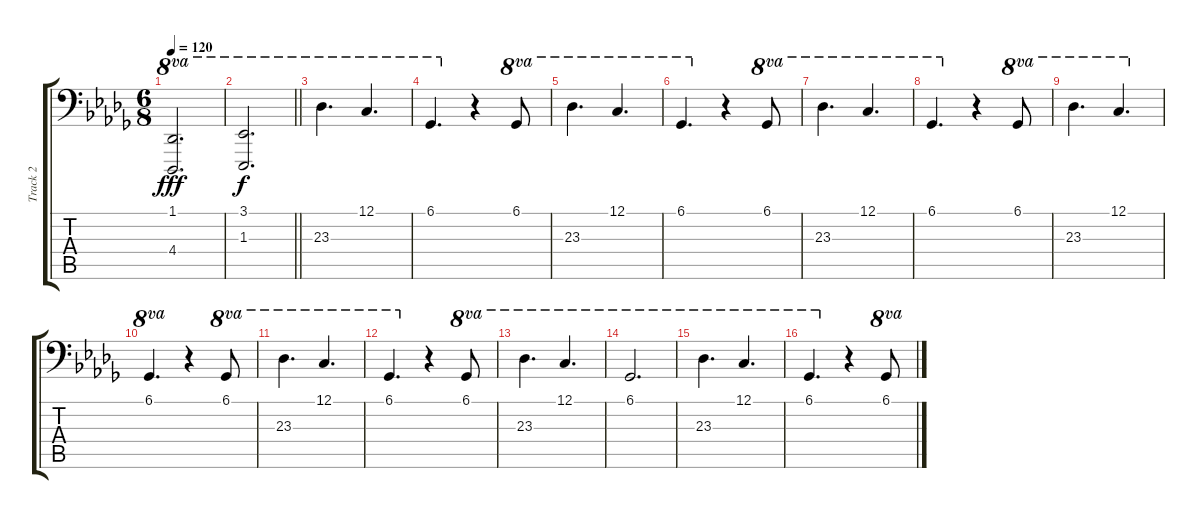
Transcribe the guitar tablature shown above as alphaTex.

\track ("Track 2" "Track 2") {instrument acousticgrandpiano}
\staff {score tabs}
\tuning (C3 G2 D2 A1 E1 B0) {hide}
\ts (6 8)
\tempo 120
\clef f4
\ks db
(1.1 4.4).2{d ot 8va dy fff} |
\barLineRight lightlight
(3.1 1.3).2{d ot 8va dy f} |
23.3.4{d ot 8va} 12.1.4{d ot 8va} |
6.1.4{d ot 8va} r.4 6.1.8{ot 8va} |
23.3.4{d ot 8va} 12.1.4{d ot 8va} |
6.1.4{d ot 8va} r.4 6.1.8{ot 8va} |
23.3.4{d ot 8va} 12.1.4{d ot 8va} |
6.1.4{d ot 8va} r.4 6.1.8{ot 8va} |
23.3.4{d ot 8va} 12.1.4{d ot 8va} |
6.1.4{d ot 8va} r.4 6.1.8{ot 8va} |
23.3.4{d ot 8va} 12.1.4{d ot 8va} |
6.1.4{d ot 8va} r.4 6.1.8{ot 8va} |
23.3.4{d ot 8va} 12.1.4{d ot 8va} |
6.1.2{d ot 8va} |
23.3.4{d ot 8va} 12.1.4{d ot 8va} |
6.1.4{d ot 8va} r.4 6.1.8{ot 8va}
